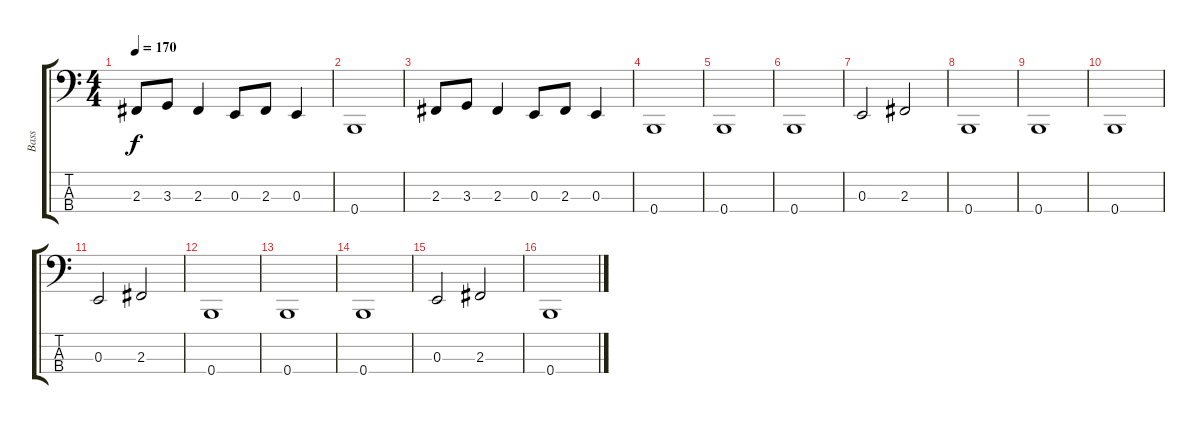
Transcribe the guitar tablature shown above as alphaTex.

\track ("Bass" "Bass") {instrument electricbasspick}
\staff {score tabs}
\tuning (D2 A1 E1 B0) {hide}
\ts (4 4)
\tempo 170
\clef f4
\ks c
2.3.8{dy f} 3.3.8 2.3.4 0.3.8 2.3.8 0.3.4 |
0.4.1 |
2.3.8 3.3.8 2.3.4 0.3.8 2.3.8 0.3.4 |
0.4.1 |
0.4.1 |
0.4.1 |
0.3.2 2.3.2 |
0.4.1 |
0.4.1 |
0.4.1 |
0.3.2 2.3.2 |
0.4.1 |
0.4.1 |
0.4.1 |
0.3.2 2.3.2 |
0.4.1
